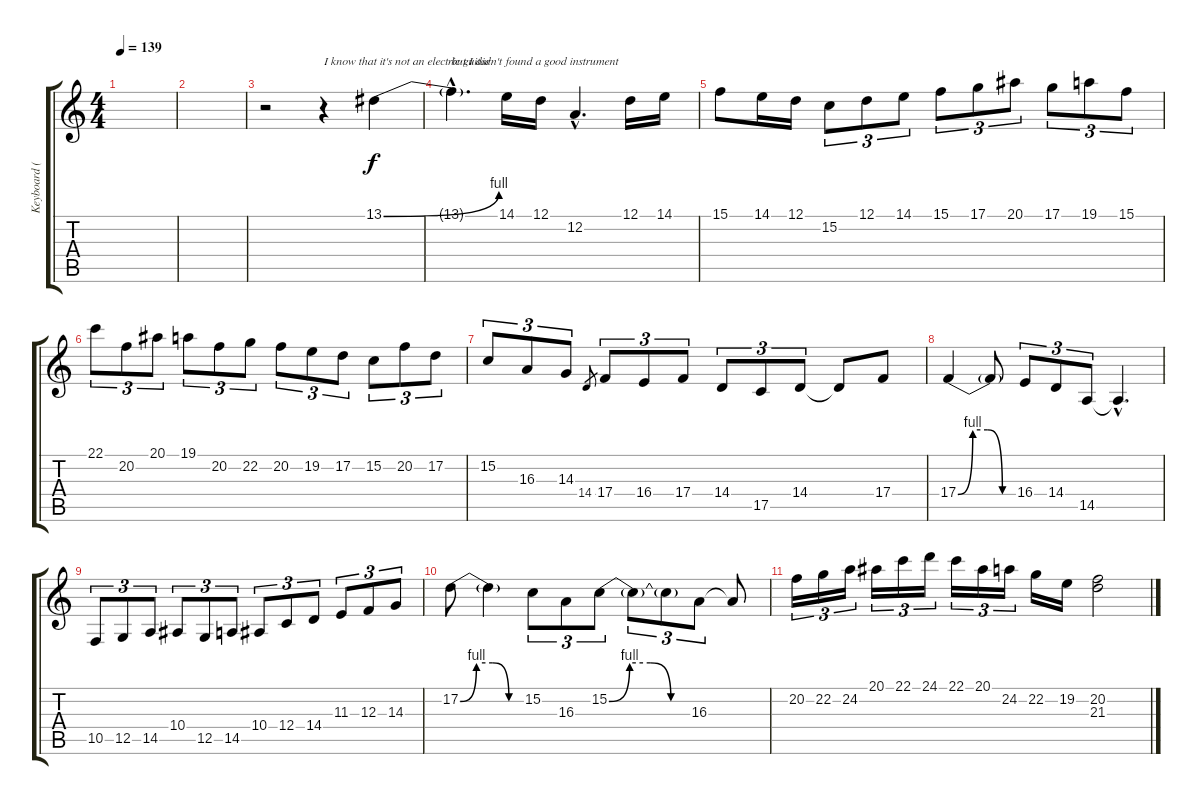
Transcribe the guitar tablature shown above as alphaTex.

\track ("Keyboard (harp)" "Keyboard (") {instrument orchestralharp}
\staff {score tabs}
\tuning (D4 A3 F3 C3 G2 D2) {hide}
\ts (4 4)
\tempo 139
\clef g2
\ks c
|
|
r.2 r.4{txt "I know that it's not an electric guitar"} 13.1{be (bend 0 0 60 4)}.4 |
13.1{hac t}.4{d txt "but I didn't found a good instrument"} 14.1.16 12.1.16 12.2{hac}.4{d} 12.1.16 14.1.16 |
15.1.8 14.1.16 12.1.16 15.2.8{tu (3 2)} 12.1.8{tu (3 2)} 14.1.8{tu (3 2)} 15.1.8{tu (3 2)} 17.1.8{tu (3 2)} 20.1.8{tu (3 2)} 17.1.8{tu (3 2)} 19.1.8{tu (3 2)} 15.1.8{tu (3 2)} |
22.1.8{tu (3 2)} 20.2.8{tu (3 2)} 20.1.8{tu (3 2)} 19.1.8{tu (3 2)} 20.2.8{tu (3 2)} 22.2.8{tu (3 2)} 20.2.8{tu (3 2)} 19.2.8{tu (3 2)} 17.2.8{tu (3 2)} 15.2.8{tu (3 2)} 20.2.8{tu (3 2)} 17.2.8{tu (3 2)} |
15.2.8{tu (3 2)} 16.3.8{tu (3 2)} 14.3.8{tu (3 2)} 14.4.8{gr} 17.4.8{tu (3 2)} 16.4.8{tu (3 2)} 17.4.8{tu (3 2)} 14.4.8{tu (3 2)} 17.5.8{tu (3 2)} 14.4.8{tu (3 2)} 14.4{t}.8 17.4.8 |
17.4{be (custom 0 0 15 4 30 4 45 0 60 0)}.4 17.4{t}.8 16.4.8{tu (3 2)} 14.4.8{tu (3 2)} 14.5.8{tu (3 2)} 14.5{hac t}.4{d} |
10.5.8{tu (3 2)} 12.5.8{tu (3 2)} 14.5.8{tu (3 2)} 10.4.8{tu (3 2)} 12.5.8{tu (3 2)} 14.5.8{tu (3 2)} 10.4.8{tu (3 2)} 12.4.8{tu (3 2)} 14.4.8{tu (3 2)} 11.3.8{tu (3 2)} 12.3.8{tu (3 2)} 14.3.8{tu (3 2)} |
17.2{be (custom 0 0 15 4 30 4 45 0 60 0)}.8 17.2{t}.4 15.2.8{tu (3 2)} 16.3.8{tu (3 2)} 15.2{be (custom 0 0 15 4 30 4 45 0 60 0)}.8{tu (3 2)} 15.2{t}.8{tu (3 2)} 15.2{t}.8{tu (3 2)} 16.3.8{tu (3 2)} 16.3{t}.8 |
20.2.16{tu (3 2)} 22.2.16{tu (3 2)} 24.2.16{tu (3 2)} 20.1.16{tu (3 2)} 22.1.16{tu (3 2)} 24.1.16{tu (3 2)} 22.1.16{tu (3 2)} 20.1.16{tu (3 2)} 24.2.16{tu (3 2)} 22.2.16 19.2.16 (20.2 21.3).2
